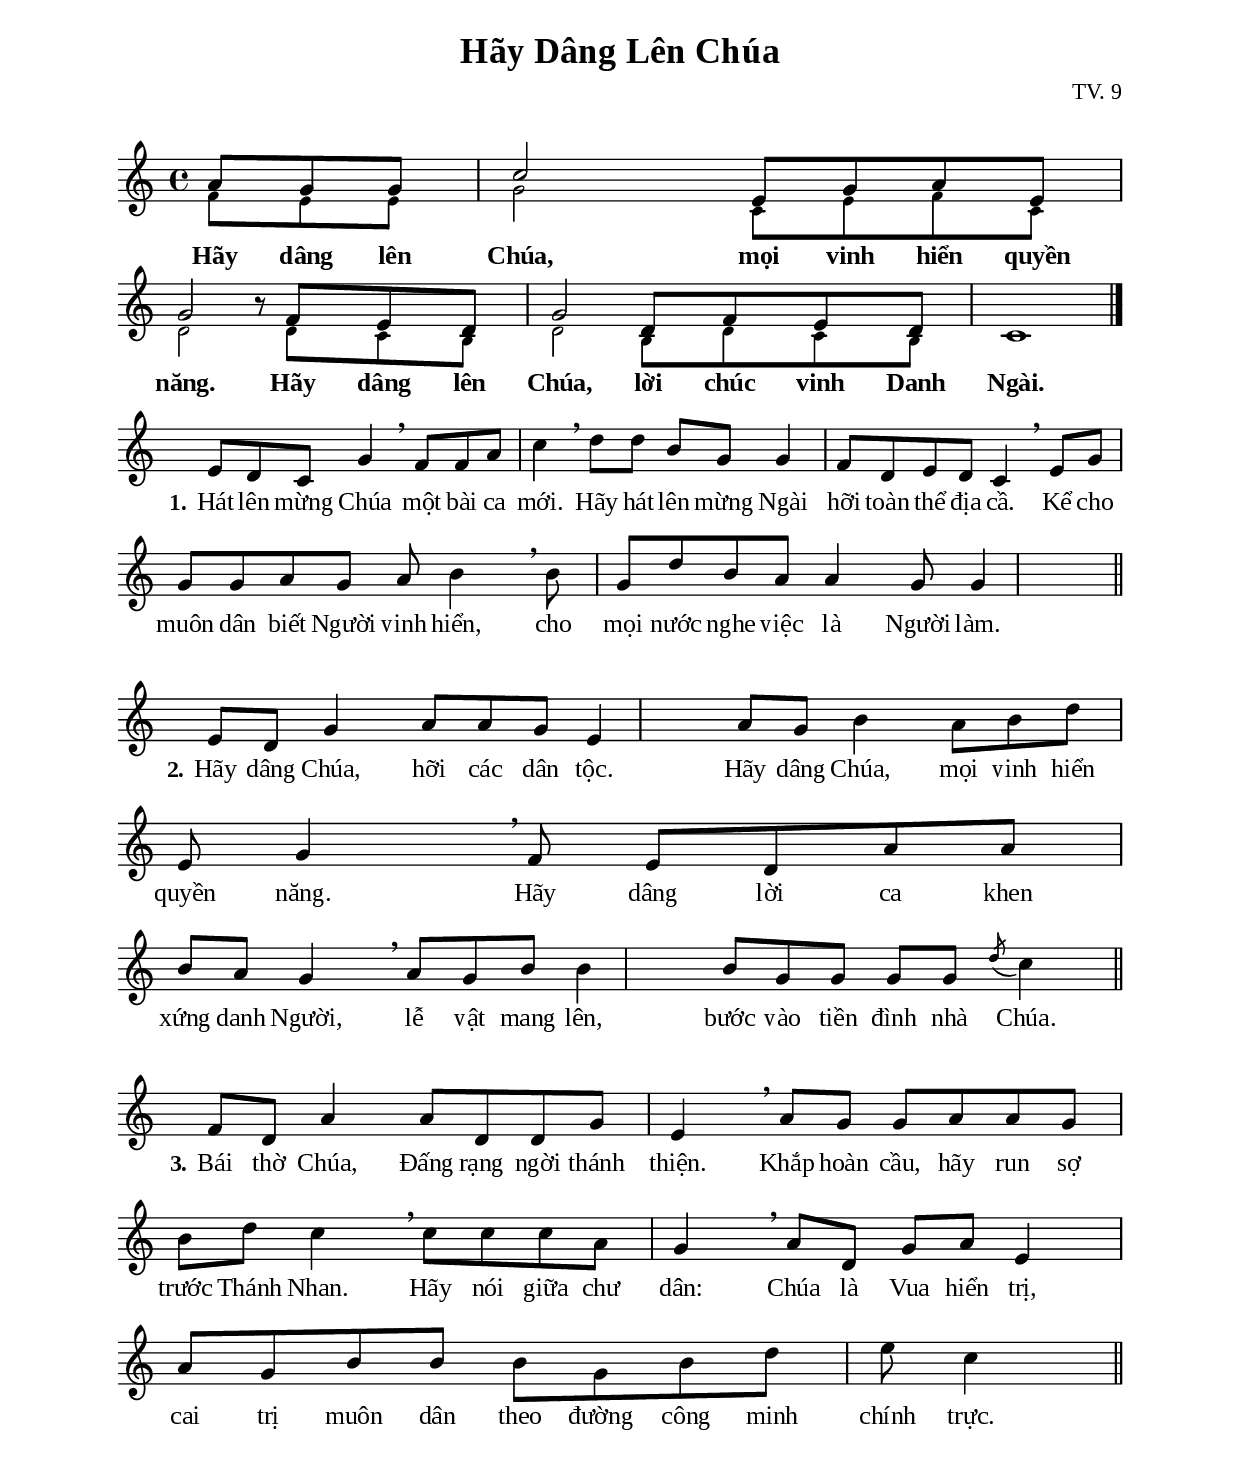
% Cài đặt chung
\version "2.20.0"
\include "english.ly"

\header {
  title = "Hãy Dâng Lên Chúa"
  composer = "TV. 9"
  arranger = " "
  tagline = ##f
}

global = {
  \key c \major
  \time 4/4
}

\paper {
  #(set-paper-size "a4")
  top-margin = 20\mm
  bottom-margin = 15\mm
  left-margin = 20\mm
  right-margin = 20\mm
  indent = #0
  #(define fonts
	 (make-pango-font-tree "Liberation Serif"
	 		       "Liberation Serif"
			       "Liberation Serif"
			       (/ 20 20)))
}

% Nhạc điệp khúc
nhacDiepKhucSop = \relative c'' {
  \override Lyrics.LyricSpace.minimum-distance = #4.0
  \override Score.BarNumber.break-visibility = ##(#f #f #f)
  \partial 4. a8 g g |
  c2 e,8 g a e |
  g2 r8 f e d |
  g2 d8 f e d |
  c1 \bar "|."
}

nhacDiepKhucBass = \relative c' {
  \override Lyrics.LyricSpace.minimum-distance = #4.0
  \override Score.BarNumber.break-visibility = ##(#f #f #f)
  \override NoteHead.font-size = #-2
  \partial 4. f8 e e |
  g2 c,8 e f c |
  d2 r8 d c b |
  d2 b8 d c b
}

% Nhạc phiên khúc
nhacPhienKhucMot = \relative c' {
  \set Score.barAlways = ##t
  \set Score.defaultBarType = ""
  \override Score.BarNumber.break-visibility = ##(#f #f #f)
  e8 d c g'4 \breathe
  f8 f a c4 \breathe
  d8 d b g g4
  f8 d e d c4 \breathe
  e8 g g g a g a b4 \breathe
  b8 g d' b a a4 g8 g4 \bar "||"
}

nhacPhienKhucHai = \relative c' {
  \set Score.barAlways = ##t
  \set Score.defaultBarType = ""
  \override Score.BarNumber.break-visibility = ##(#f #f #f)
  e8 d g4 a8 a g e4
  a8 g b4 a8 b d e, g4 \breathe
  f8 e d a' a b a g4 \breathe
  a8 g b b4 b8 g g g g \acciaccatura d'8 c4 \bar "||"
}

nhacPhienKhucBa = \relative c' {
  \set Score.barAlways = ##t
  \set Score.defaultBarType = ""
  \override Score.BarNumber.break-visibility = ##(#f #f #f)
  f8 d a'4 a8 d, d g e4 \breathe
  a8 g g a a g b d c4 \breathe
  c8 c c a g4 \breathe
  a8 d, g a e4
  a8 g b b b g b d e c4 \bar "||"
}

% Lời điệp khúc
loiDiepKhuc = \lyricmode {
  \override Lyrics.LyricText.font-series = #'bold
  Hãy dâng lên Chúa, mọi vinh hiển quyền năng.
  Hãy dâng lên Chúa, lời chúc vinh Danh Ngài.
}

% Lời phiên khúc
loiPhienKhucMot = \lyricmode {
  \set stanza = #"1."
  Hát lên mừng Chúa một bài ca mới.
  Hãy hát lên mừng Ngài hỡi toàn thể địa cầ.
  Kể cho muôn dân biết Người vinh hiển,
  cho mọi nước nghe việc là Người làm.
}

loiPhienKhucHai = \lyricmode {
  \set stanza = #"2."
  Hãy dâng Chúa, hỡi các dân tộc.
  Hãy dâng Chúa, mọi vinh hiển quyền năng.
  Hãy dâng lời ca khen xứng danh Người,
  lễ vật mang lên, bước vào tiền đình nhà Chúa.
}

loiPhienKhucBa = \lyricmode {
  \set stanza = #"3."
  Bái thờ Chúa, Đấng rạng ngời thánh thiện.
  Khắp hoàn cầu, hãy run sợ trước Thánh Nhan.
  Hãy nói giữa chư dân:
  Chúa là Vua hiển trị,
  cai trị muôn dân theo đường công minh chính trực.
}


% Dàn trang
\score {
  \new ChoirStaff <<
    \new Staff = chorus \with {
        \consists "Merge_rests_engraver"
      }
      <<
      \new Voice = "sopranos" {
        \voiceOne \global \stemUp \nhacDiepKhucSop
      }
      \new Voice = "basses" {
        \voiceTwo \global \stemDown \nhacDiepKhucBass
      }
    >>
    \new Lyrics = basses
    \context Lyrics = basses \lyricsto sopranos \loiDiepKhuc
  >>
}

\score {
  \new ChoirStaff <<
    \new Staff = verses <<
      \override Staff.TimeSignature.transparent = ##t
      \new Voice = "verse" {
        \key c \major \stemNeutral \nhacPhienKhucMot
      }
    >>
    \new Lyrics \lyricsto verse \loiPhienKhucMot
  >>
}

\score {
  \new ChoirStaff <<
    \new Staff = verses <<
      \override Staff.TimeSignature.transparent = ##t
      \new Voice = "verse" {
        \key c \major \stemNeutral \nhacPhienKhucHai
      }
    >>
    \new Lyrics \lyricsto verse \loiPhienKhucHai
  >>
}

\score {
  \new ChoirStaff <<
    \new Staff = verses <<
      \override Staff.TimeSignature.transparent = ##t
      \new Voice = "verse" {
        \key c \major \stemNeutral \nhacPhienKhucBa
      }
    >>
    \new Lyrics \lyricsto verse \loiPhienKhucBa
  >>
}
